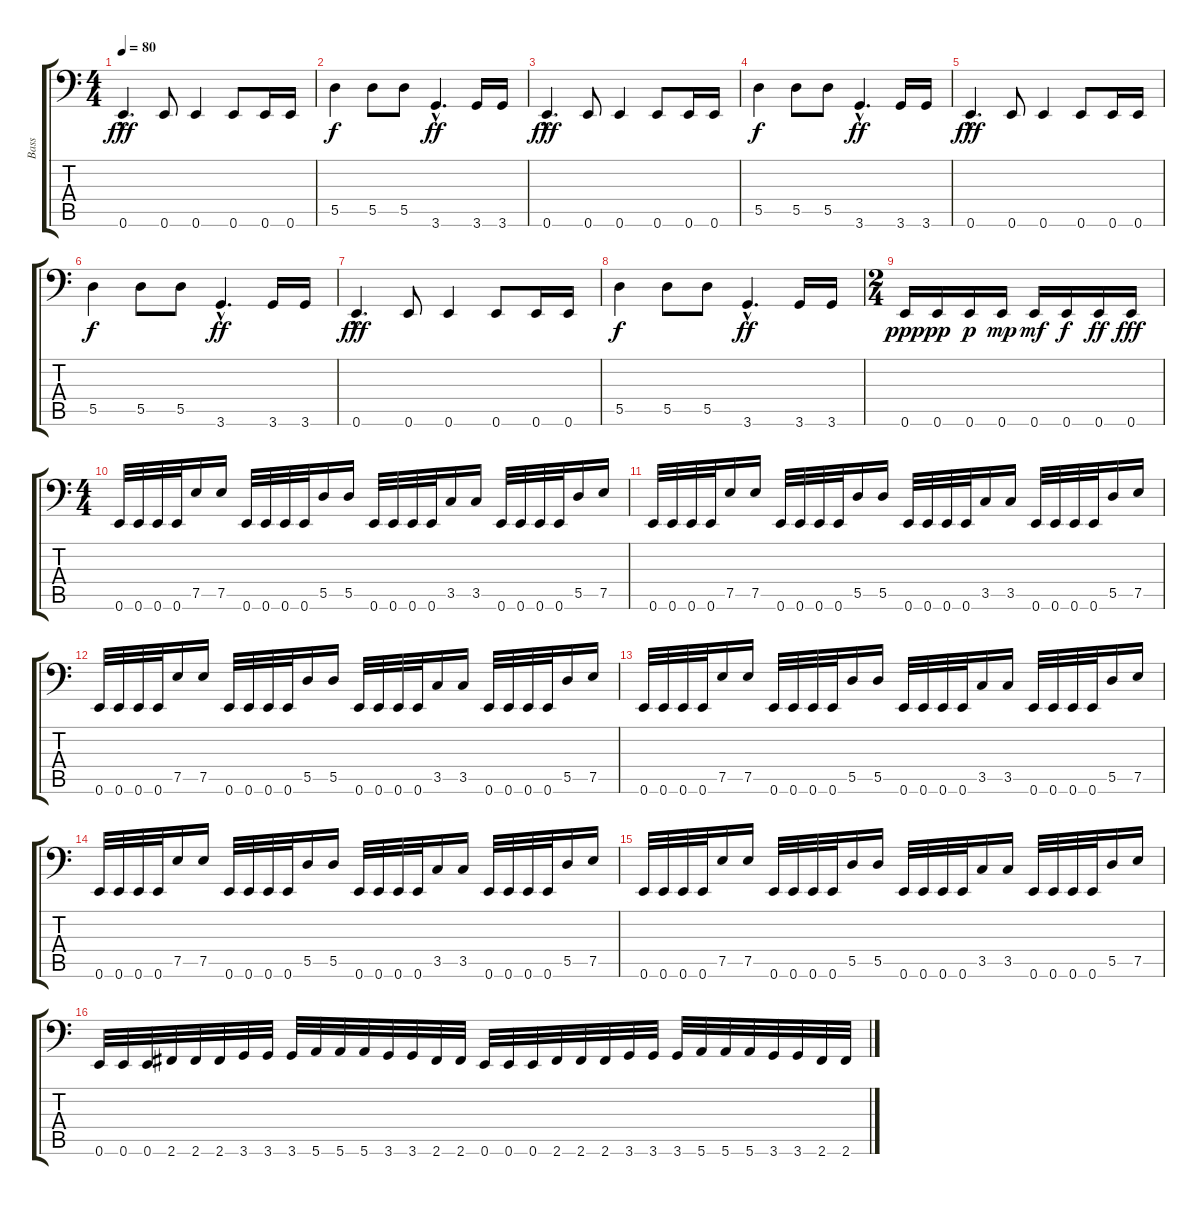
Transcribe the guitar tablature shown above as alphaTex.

\track ("Bass" "Bass") {instrument electricbassfinger}
\staff {score tabs}
\tuning (E3 B2 G2 D2 A1 E1) {hide}
\ts (4 4)
\tempo 80
\clef f4
\ks c
0.6{hac}.4{d dy fff instrument electricbassfinger} 0.6.8 0.6.4 0.6.8 0.6.16 0.6.16 |
5.5.4{dy f} 5.5.8 5.5.8 3.6{hac}.4{d dy ff} 3.6.16 3.6.16 |
0.6{hac}.4{d dy fff} 0.6.8 0.6.4 0.6.8 0.6.16 0.6.16 |
5.5.4{dy f} 5.5.8 5.5.8 3.6{hac}.4{d dy ff} 3.6.16 3.6.16 |
0.6{hac}.4{d dy fff instrument electricbassfinger} 0.6.8 0.6.4 0.6.8 0.6.16 0.6.16 |
5.5.4{dy f} 5.5.8 5.5.8 3.6{hac}.4{d dy ff} 3.6.16 3.6.16 |
0.6{hac}.4{d dy fff} 0.6.8 0.6.4 0.6.8 0.6.16 0.6.16 |
5.5.4{dy f} 5.5.8 5.5.8 3.6{hac}.4{d dy ff} 3.6.16 3.6.16 |
\ts (2 4)
0.6.16{dy ppp} 0.6.16{dy pp} 0.6.16{dy p} 0.6.16{dy mp} 0.6.16{dy mf} 0.6.16{dy f} 0.6.16{dy ff} 0.6.16{dy fff} |
\ts (4 4)
0.6.32 0.6.32 0.6.32 0.6.32 7.5.16 7.5.16 0.6.32 0.6.32 0.6.32 0.6.32 5.5.16 5.5.16 0.6.32 0.6.32 0.6.32 0.6.32 3.5.16 3.5.16 0.6.32 0.6.32 0.6.32 0.6.32 5.5.16 7.5.16 |
0.6.32 0.6.32 0.6.32 0.6.32 7.5.16 7.5.16 0.6.32 0.6.32 0.6.32 0.6.32 5.5.16 5.5.16 0.6.32 0.6.32 0.6.32 0.6.32 3.5.16 3.5.16 0.6.32 0.6.32 0.6.32 0.6.32 5.5.16 7.5.16 |
0.6.32 0.6.32 0.6.32 0.6.32 7.5.16 7.5.16 0.6.32 0.6.32 0.6.32 0.6.32 5.5.16 5.5.16 0.6.32 0.6.32 0.6.32 0.6.32 3.5.16 3.5.16 0.6.32 0.6.32 0.6.32 0.6.32 5.5.16 7.5.16 |
0.6.32 0.6.32 0.6.32 0.6.32 7.5.16 7.5.16 0.6.32 0.6.32 0.6.32 0.6.32 5.5.16 5.5.16 0.6.32 0.6.32 0.6.32 0.6.32 3.5.16 3.5.16 0.6.32 0.6.32 0.6.32 0.6.32 5.5.16 7.5.16 |
0.6.32 0.6.32 0.6.32 0.6.32 7.5.16 7.5.16 0.6.32 0.6.32 0.6.32 0.6.32 5.5.16 5.5.16 0.6.32 0.6.32 0.6.32 0.6.32 3.5.16 3.5.16 0.6.32 0.6.32 0.6.32 0.6.32 5.5.16 7.5.16 |
0.6.32 0.6.32 0.6.32 0.6.32 7.5.16 7.5.16 0.6.32 0.6.32 0.6.32 0.6.32 5.5.16 5.5.16 0.6.32 0.6.32 0.6.32 0.6.32 3.5.16 3.5.16 0.6.32 0.6.32 0.6.32 0.6.32 5.5.16 7.5.16 |
0.6.32 0.6.32 0.6.32 2.6.32 2.6.32 2.6.32 3.6.32 3.6.32 3.6.32 5.6.32 5.6.32 5.6.32 3.6.32 3.6.32 2.6.32 2.6.32 0.6.32 0.6.32 0.6.32 2.6.32 2.6.32 2.6.32 3.6.32 3.6.32 3.6.32 5.6.32 5.6.32 5.6.32 3.6.32 3.6.32 2.6.32 2.6.32
